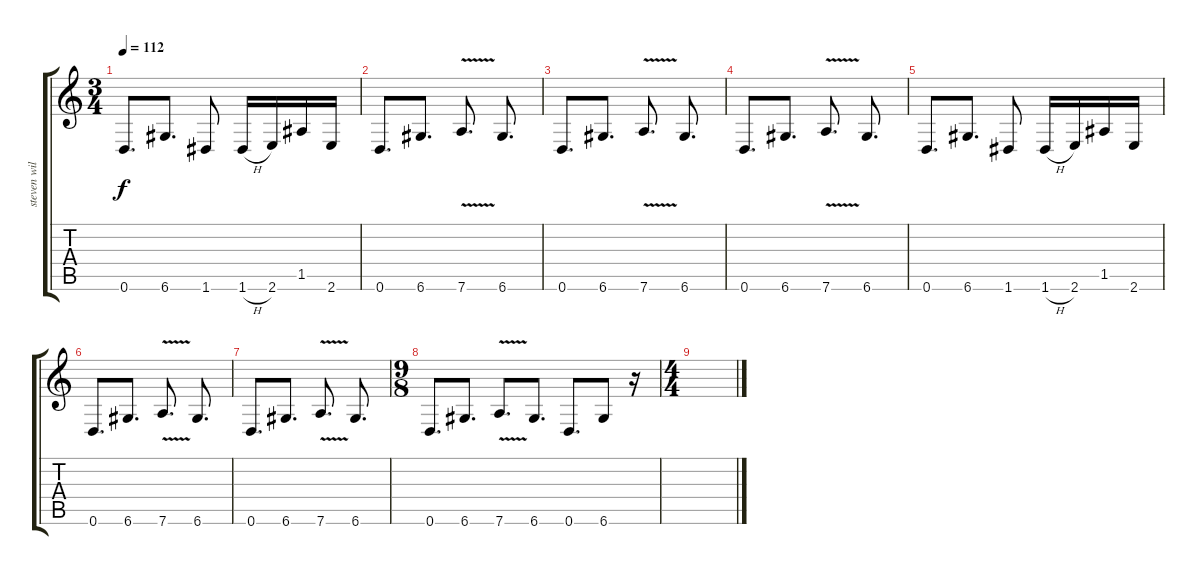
\track ("steven wilson" "steven wil") {instrument distortionguitar}
\staff {score tabs}
\tuning (E4 B3 G3 D3 A2 D2) {hide}
\ts (3 4)
\tempo 112
\clef g2
\ks c
0.6.8{d dy f} 6.6.8{d} 1.6.8 1.6{h}.16 2.6.16 1.5.16 2.6.16 |
0.6.8{d} 6.6.8{d} 7.6{v}.8{d} 6.6.8{d} |
0.6.8{d} 6.6.8{d} 7.6{v}.8{d} 6.6.8{d} |
0.6.8{d} 6.6.8{d} 7.6{v}.8{d} 6.6.8{d} |
0.6.8{d} 6.6.8{d} 1.6.8 1.6{h}.16 2.6.16 1.5.16 2.6.16 |
0.6.8{d} 6.6.8{d} 7.6{v}.8{d} 6.6.8{d} |
0.6.8{d} 6.6.8{d} 7.6{v}.8{d} 6.6.8{d} |
\ts (9 8)
0.6.8{d} 6.6.8{d} 7.6{v}.8{d} 6.6.8{d} 0.6.8{d} 6.6.8 r.16 |
\ts (4 4)
